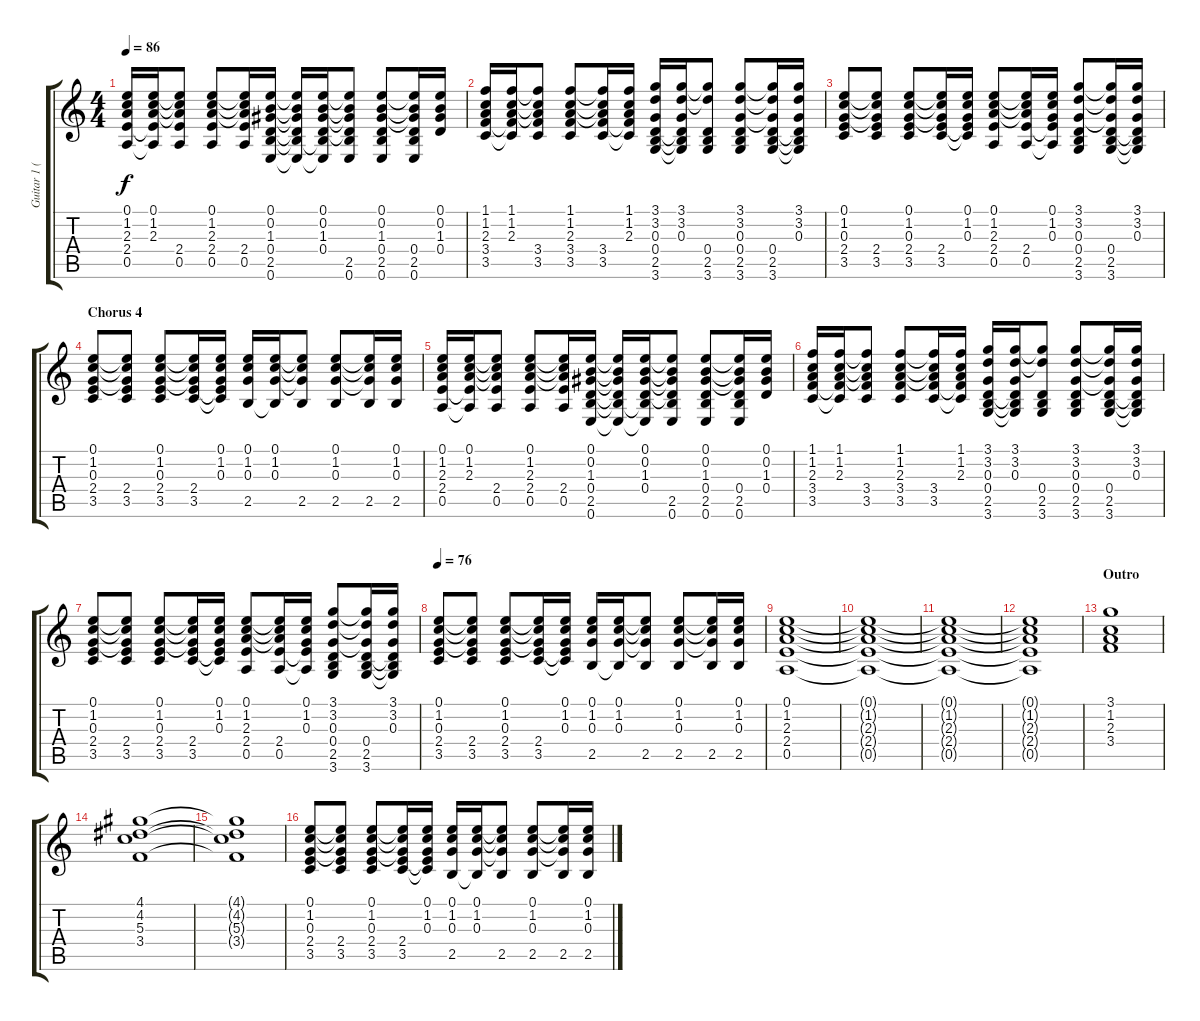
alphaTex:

\track ("Guitar 1 (Noel)" "Guitar 1 (") {instrument overdrivenguitar}
\staff {score tabs}
\tuning (E4 B3 G3 D3 A2 E2) {hide}
\ts (4 4)
\tempo 86
\clef g2
\ks c
(0.1 1.2 2.3 2.4 0.5).16{dy f} (0.1 1.2 2.3 2.4{t} 0.5{t}).16 (0.1{t} 1.2{t} 2.3{t} 2.4 0.5).8 (0.1 1.2 2.3 2.4 0.5).8 (0.1{t} 1.2{t} 2.3{t} 2.4 0.5).16 (0.1 0.2 1.3 0.4 2.5 0.6).16 (0.1{t} 0.2{t} 1.3{t} 0.4{t} 2.5{t} 0.6{t}).16 (0.1 0.2 1.3 0.4 2.5{t} 0.6{t}).16 (0.1{t} 0.2{t} 1.3{t} 0.4{t} 2.5 0.6).8 (0.1 0.2 1.3 0.4 2.5 0.6).8 (0.1{t} 0.2{t} 1.3{t} 0.4 2.5 0.6).16 (0.1 0.2 1.3 0.4).16 |
(1.1 1.2 2.3 3.4 3.5).16 (1.1 1.2 2.3 3.4{t} 3.5{t}).16 (1.1{t} 1.2{t} 2.3{t} 3.4 3.5).8 (1.1 1.2 2.3 3.4 3.5).8 (1.1{t} 1.2{t} 2.3{t} 3.4 3.5).16 (1.1 1.2 2.3 3.4{t} 3.5{t}).16 (3.1 3.2 0.3 0.4 2.5 3.6).16 (3.1 3.2 0.3 0.4{t} 2.5{t} 3.6{t}).16 (3.1{t} 3.2{t} 0.4 2.5 3.6).8 (3.1 3.2 0.3 0.4 2.5 3.6).8 (3.1{t} 3.2{t} 0.3{t} 0.4 2.5 3.6).16 (3.1 3.2 0.3 0.4{t} 2.5{t} 3.6{t}).16 |
(0.1 1.2 0.3 2.4 3.5).8 (0.1{t} 1.2{t} 0.3{t} 2.4 3.5).8 (0.1 1.2 0.3 2.4 3.5).8 (0.1{t} 1.2{t} 0.3{t} 2.4 3.5).16 (0.1 1.2 0.3 2.4{t} 3.5{t}).16 (0.1 1.2 2.3 2.4 0.5).8 (0.1{t} 1.2{t} 2.3{t} 2.4 0.5).16 (0.1 1.2 0.3 2.4{t} 0.5{t}).16 (3.1 3.2 0.3 0.4 2.5 3.6).8 (3.1{t} 3.2{t} 0.3{t} 0.4 2.5 3.6).16 (3.1 3.2 0.3 0.4{t} 2.5{t} 3.6{t}).16 |
\section ("" "Chorus 4")
(0.1 1.2 0.3 2.4 3.5).8 (0.1{t} 1.2{t} 0.3{t} 2.4 3.5).8 (0.1 1.2 0.3 2.4 3.5).8 (0.1{t} 1.2{t} 0.3{t} 2.4 3.5).16 (0.1 1.2 0.3 2.4{t} 3.5{t}).16 (0.1 1.2 0.3 2.5).16 (0.1 1.2 0.3 2.5{t}).16 (0.1{t} 1.2{t} 0.3{t} 2.5).8 (0.1 1.2 0.3 2.5).8 (0.1{t} 1.2{t} 0.3{t} 2.5).16 (0.1 1.2 0.3 2.5).16 |
(0.1 1.2 2.3 2.4 0.5).16 (0.1 1.2 2.3 2.4{t} 0.5{t}).16 (0.1{t} 1.2{t} 2.3{t} 2.4 0.5).8 (0.1 1.2 2.3 2.4 0.5).8 (0.1{t} 1.2{t} 2.3{t} 2.4 0.5).16 (0.1 0.2 1.3 0.4 2.5 0.6).16 (0.1{t} 0.2{t} 1.3{t} 0.4{t} 2.5{t} 0.6{t}).16 (0.1 0.2 1.3 0.4 2.5{t} 0.6{t}).16 (0.1{t} 0.2{t} 1.3{t} 0.4{t} 2.5 0.6).8 (0.1 0.2 1.3 0.4 2.5 0.6).8 (0.1{t} 0.2{t} 1.3{t} 0.4 2.5 0.6).16 (0.1 0.2 1.3 0.4).16 |
(1.1 1.2 2.3 3.4 3.5).16 (1.1 1.2 2.3 3.4{t} 3.5{t}).16 (1.1{t} 1.2{t} 2.3{t} 3.4 3.5).8 (1.1 1.2 2.3 3.4 3.5).8 (1.1{t} 1.2{t} 2.3{t} 3.4 3.5).16 (1.1 1.2 2.3 3.4{t} 3.5{t}).16 (3.1 3.2 0.3 0.4 2.5 3.6).16 (3.1 3.2 0.3 0.4{t} 2.5{t} 3.6{t}).16 (3.1{t} 3.2{t} 0.4 2.5 3.6).8 (3.1 3.2 0.3 0.4 2.5 3.6).8 (3.1{t} 3.2{t} 0.3{t} 0.4 2.5 3.6).16 (3.1 3.2 0.3 0.4{t} 2.5{t} 3.6{t}).16 |
(0.1 1.2 0.3 2.4 3.5).8 (0.1{t} 1.2{t} 0.3{t} 2.4 3.5).8 (0.1 1.2 0.3 2.4 3.5).8 (0.1{t} 1.2{t} 0.3{t} 2.4 3.5).16 (0.1 1.2 0.3 2.4{t} 3.5{t}).16 (0.1 1.2 2.3 2.4 0.5).8 (0.1{t} 1.2{t} 2.3{t} 2.4 0.5).16 (0.1 1.2 0.3 2.4{t} 0.5{t}).16 (3.1 3.2 0.3 0.4 2.5 3.6).8 (3.1{t} 3.2{t} 0.3{t} 0.4 2.5 3.6).16 (3.1 3.2 0.3 0.4{t} 2.5{t} 3.6{t}).16 |
\tempo 76
(0.1 1.2 0.3 2.4 3.5).8 (0.1{t} 1.2{t} 0.3{t} 2.4 3.5).8 (0.1 1.2 0.3 2.4 3.5).8 (0.1{t} 1.2{t} 0.3{t} 2.4 3.5).16 (0.1 1.2 0.3 2.4{t} 3.5{t}).16 (0.1 1.2 0.3 2.5).16 (0.1 1.2 0.3 2.5{t}).16 (0.1{t} 1.2{t} 0.3{t} 2.5).8 (0.1 1.2 0.3 2.5).8 (0.1{t} 1.2{t} 0.3{t} 2.5).16 (0.1 1.2 0.3 2.5).16 |
(0.1 1.2 2.3 2.4 0.5).1 |
(0.1{t} 1.2{t} 2.3{t} 2.4{t} 0.5{t}).1 |
(0.1{t} 1.2{t} 2.3{t} 2.4{t} 0.5{t}).1 |
(0.1{t} 1.2{t} 2.3{t} 2.4{t} 0.5{t}).1 |
\section ("" "Outro")
(3.1 1.2 2.3 3.4).1 |
(4.1 4.2 5.3 3.4).1 |
(4.1{t} 4.2{t} 5.3{t} 3.4{t}).1 |
(0.1 1.2 0.3 2.4 3.5).8 (0.1{t} 1.2{t} 0.3{t} 2.4 3.5).8 (0.1 1.2 0.3 2.4 3.5).8 (0.1{t} 1.2{t} 0.3{t} 2.4 3.5).16 (0.1 1.2 0.3 2.4{t} 3.5{t}).16 (0.1 1.2 0.3 2.5).16 (0.1 1.2 0.3 2.5{t}).16 (0.1{t} 1.2{t} 0.3{t} 2.5).8 (0.1 1.2 0.3 2.5).8 (0.1{t} 1.2{t} 0.3{t} 2.5).16 (0.1 1.2 0.3 2.5).16
